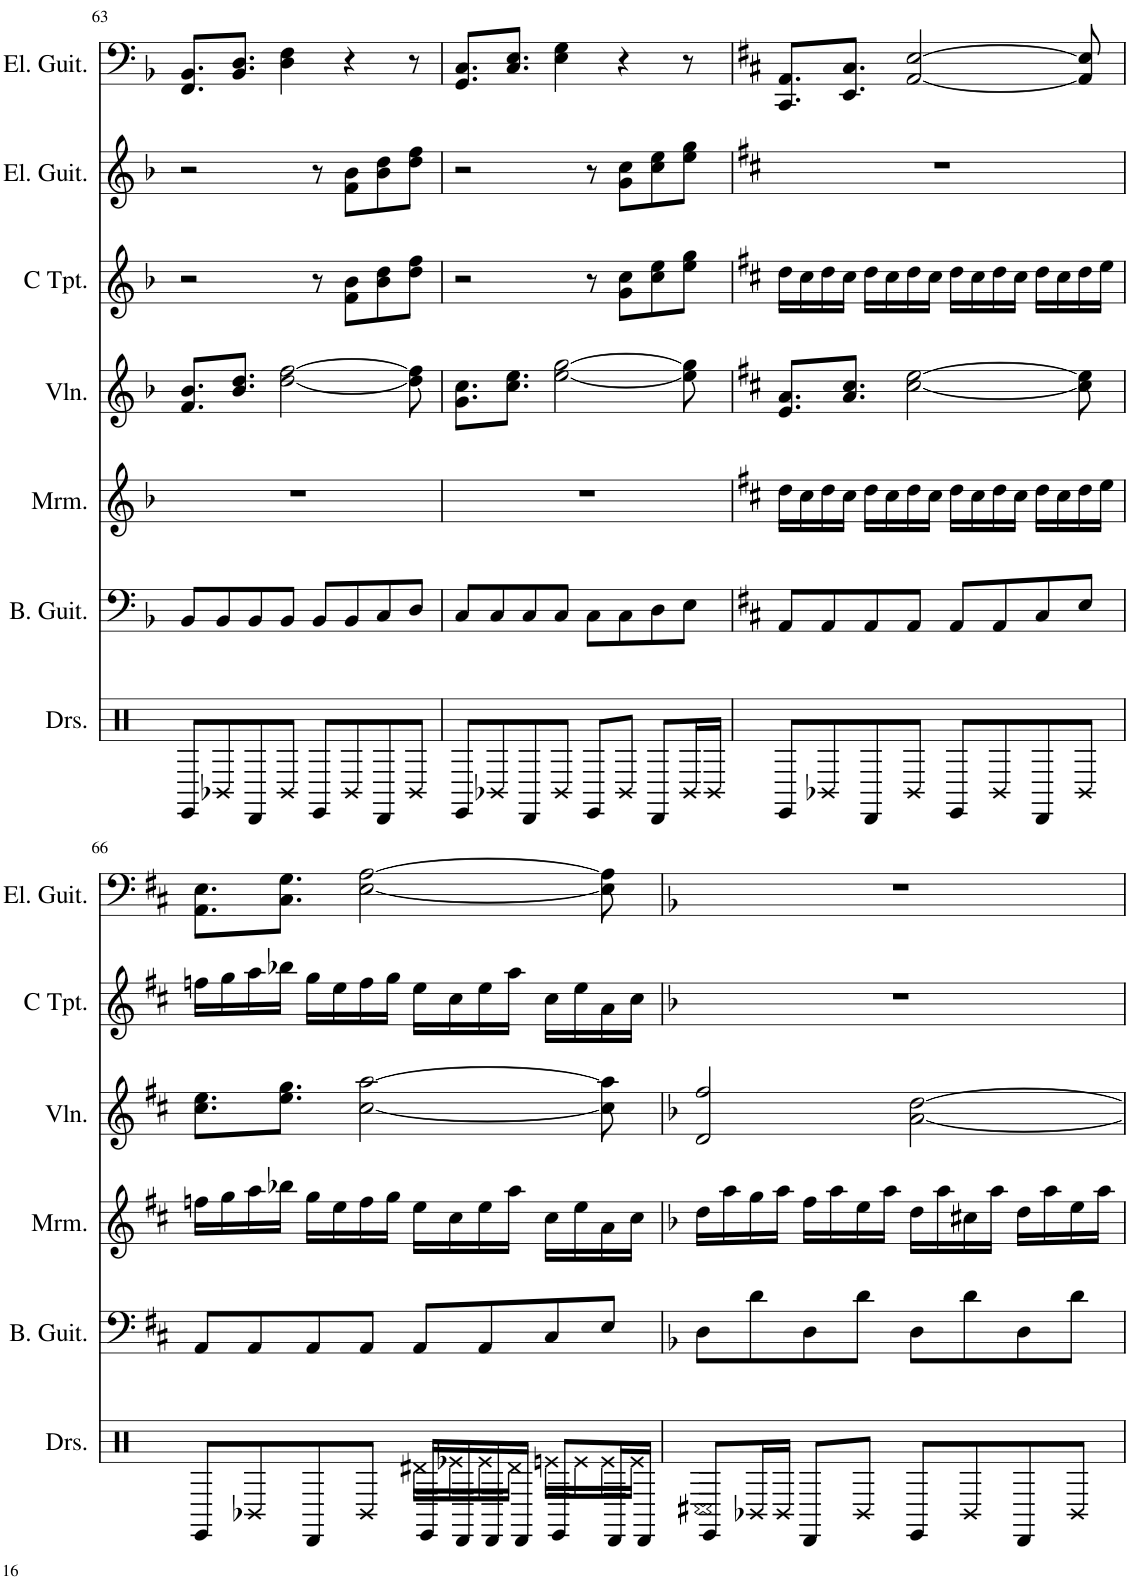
**kern	**kern	**kern	**kern	**kern	**kern	**kern
*part7	*part6	*part5	*part4	*part3	*part2	*part1
*staff7	*staff6	*staff5	*staff4	*staff3	*staff2	*staff1
*I"ドラムセット	*I"ベース	*I"マリンバ	*I"ヴァイオリン	*I"C トランペット	*I"エレキギター	*I"エレキギター
!!LO:PB:g=z
*clefX	*clefF4	*clefG2	*clefG2	*clefG2	*clefG2	*clefF4
*	*Trd7c12	*	*	*	*	*
*k[]	*k[b-]	*k[b-]	*k[b-]	*k[b-]	*k[b-]	*k[b-]
*M4/4	*M4/4	*M4/4	*M4/4	*M4/4	*M4/4	*M4/4
=63	=63	=63	=63	=63	=63	=63
8EE/L	8BB-/L	1r	8.f/ 8.b-/L	2r	2r	8.FF/ 8.BB-/L
8BB-X/	8BB-/	.	.	.	.	.
.	.	.	8.b-/ 8.dd/J	.	.	8.BB-/ 8.D/J
8DD/	8BB-/	.	.	.	.	.
8BB/J	8BB-/J	.	[2dd\ [2ff\	.	.	4D\ 4F\
8EE/L	8BB-/L	.	.	8r	8r	.
8BB/	8BB-/	.	.	8f\ 8b-\L	8f\ 8b-\L	4r
8DD/	8C/	.	.	8b-\ 8dd\	8b-\ 8dd\	.
8BB/J	8D/J	.	8dd\] 8ff\]	8dd\ 8ff\J	8dd\ 8ff\J	8r
=64	=64	=64	=64	=64	=64	=64
8EE/L	8C/L	1r	8.g\ 8.cc\L	2r	2r	8.GG/ 8.C/L
8BB-X/	8C/	.	.	.	.	.
.	.	.	8.cc\ 8.ee\J	.	.	8.C/ 8.E/J
8DD/	8C/	.	.	.	.	.
8BB/J	8C/J	.	[2ee\ [2gg\	.	.	4E\ 4G\
8EE/L	8C\L	.	.	8r	8r	.
8BB/J	8C\	.	.	8g\ 8cc\L	8g\ 8cc\L	4r
8DD/L	8D\	.	.	8cc\ 8ee\	8cc\ 8ee\	.
16BB/L	8E\J	.	8ee\] 8gg\]	8ee\ 8gg\J	8ee\ 8gg\J	8r
16BB/JJ	.	.	.	.	.	.
=65	=65	=65	=65	=65	=65	=65
*	*k[f#c#]	*k[f#c#]	*k[f#c#]	*k[f#c#]	*k[f#c#]	*k[f#c#]
8EE/L	8AA/L	16dd\LL	8.e/ 8.a/L	16dd\LL	1r	8.CC#/ 8.AA/L
.	.	16cc#\	.	16cc#\	.	.
8BB-X/	8AA/	16dd\	.	16dd\	.	.
.	.	16cc#\JJ	8.a/ 8.cc#/J	16cc#\JJ	.	8.EE/ 8.C#/J
8DD/	8AA/	16dd\LL	.	16dd\LL	.	.
.	.	16cc#\	.	16cc#\	.	.
8BB/J	8AA/J	16dd\	[2cc#\ [2ee\	16dd\	.	[2AA/ [2E/
.	.	16cc#\JJ	.	16cc#\JJ	.	.
8EE/L	8AA/L	16dd\LL	.	16dd\LL	.	.
.	.	16cc#\	.	16cc#\	.	.
8BB/	8AA/	16dd\	.	16dd\	.	.
.	.	16cc#\JJ	.	16cc#\JJ	.	.
8DD/	8C#/	16dd\LL	.	16dd\LL	.	.
.	.	16cc#\	.	16cc#\	.	.
8BB/J	8E/J	16dd\	8cc#\] 8ee\]	16dd\	.	8AA/] 8E/]
.	.	16ee\JJ	.	16ee\JJ	.	.
!!LO:LB:g=z
=66	=66	=66	=66	=66	=66	=66
*	*k[f#c#]	*k[f#c#]	*k[f#c#]	*k[f#c#]	*k[f#c#]	*k[f#c#]
*^	*	*	*	*	*	*
8EE/L	2ryy	8AA/L	16ffn\LL	8.cc#\ 8.ee\L	16ffn\LL	1r	8.AA\ 8.E\L
.	.	.	16gg\	.	16gg\	.	.
8BB-X/	.	8AA/	16aa\	.	16aa\	.	.
.	.	.	16bb-X\JJ	8.ee\ 8.gg\J	16bb-X\JJ	.	8.C#\ 8.G\J
8DD/	.	8AA/	16gg\LL	.	16gg\LL	.	.
.	.	.	16ee\	.	16ee\	.	.
8BB/J	.	8AA/J	16ff\	[2cc#\ [2aa\	16ff\	.	[2E\ [2A\
.	.	.	16gg\JJ	.	16gg\JJ	.	.
16EE/LL	16d#X\LL	8AA/L	16ee\LL	.	16ee\LL	.	.
16DD/	16e-X\	.	16cc#\	.	16cc#\	.	.
16DD/	16e\	8AA/	16ee\	.	16ee\	.	.
16DD/JJ	16d\JJ	.	16aa\JJ	.	16aa\JJ	.	.
8EE/L	16en\LL	8C#/	16cc#\LL	.	16cc#\LL	.	.
.	16e\	.	16ee\	.	16ee\	.	.
16DD/L	16e\	8E/J	16a\	8cc#\] 8aa\]	16a\	.	8E\] 8A\]
16DD/JJ	16e\JJ	.	16cc#\JJ	.	16cc#\JJ	.	.
=67	=67	=67	=67	=67	=67	=67	=67
*	*	*k[b-]	*k[b-]	*k[b-]	*k[b-]	*k[b-]	*k[b-]
8EE/L	1C#X	8D\L	16dd\LL	2d/ 2ff/	1r	1r	1r
.	.	.	16aa\	.	.	.	.
16BB-X/L	.	8d\	16gg\	.	.	.	.
16BB/JJ	.	.	16aa\JJ	.	.	.	.
8DD/L	.	8D\	16ff\LL	.	.	.	.
.	.	.	16aa\	.	.	.	.
8BB/J	.	8d\J	16ee\	.	.	.	.
.	.	.	16aa\JJ	.	.	.	.
8EE/L	.	8D\L	16dd\LL	[2a\ [2dd\	.	.	.
.	.	.	16aa\	.	.	.	.
8BB/	.	8d\	16cc#X\	.	.	.	.
.	.	.	16aa\JJ	.	.	.	.
8DD/	.	8D\	16dd\LL	.	.	.	.
.	.	.	16aa\	.	.	.	.
8BB/J	.	8d\J	16ee\	.	.	.	.
.	.	.	16aa\JJ	.	.	.	.
*v	*v	*	*	*	*	*	*
=	=	=	=	=	=	=
*-	*-	*-	*-	*-	*-	*-
